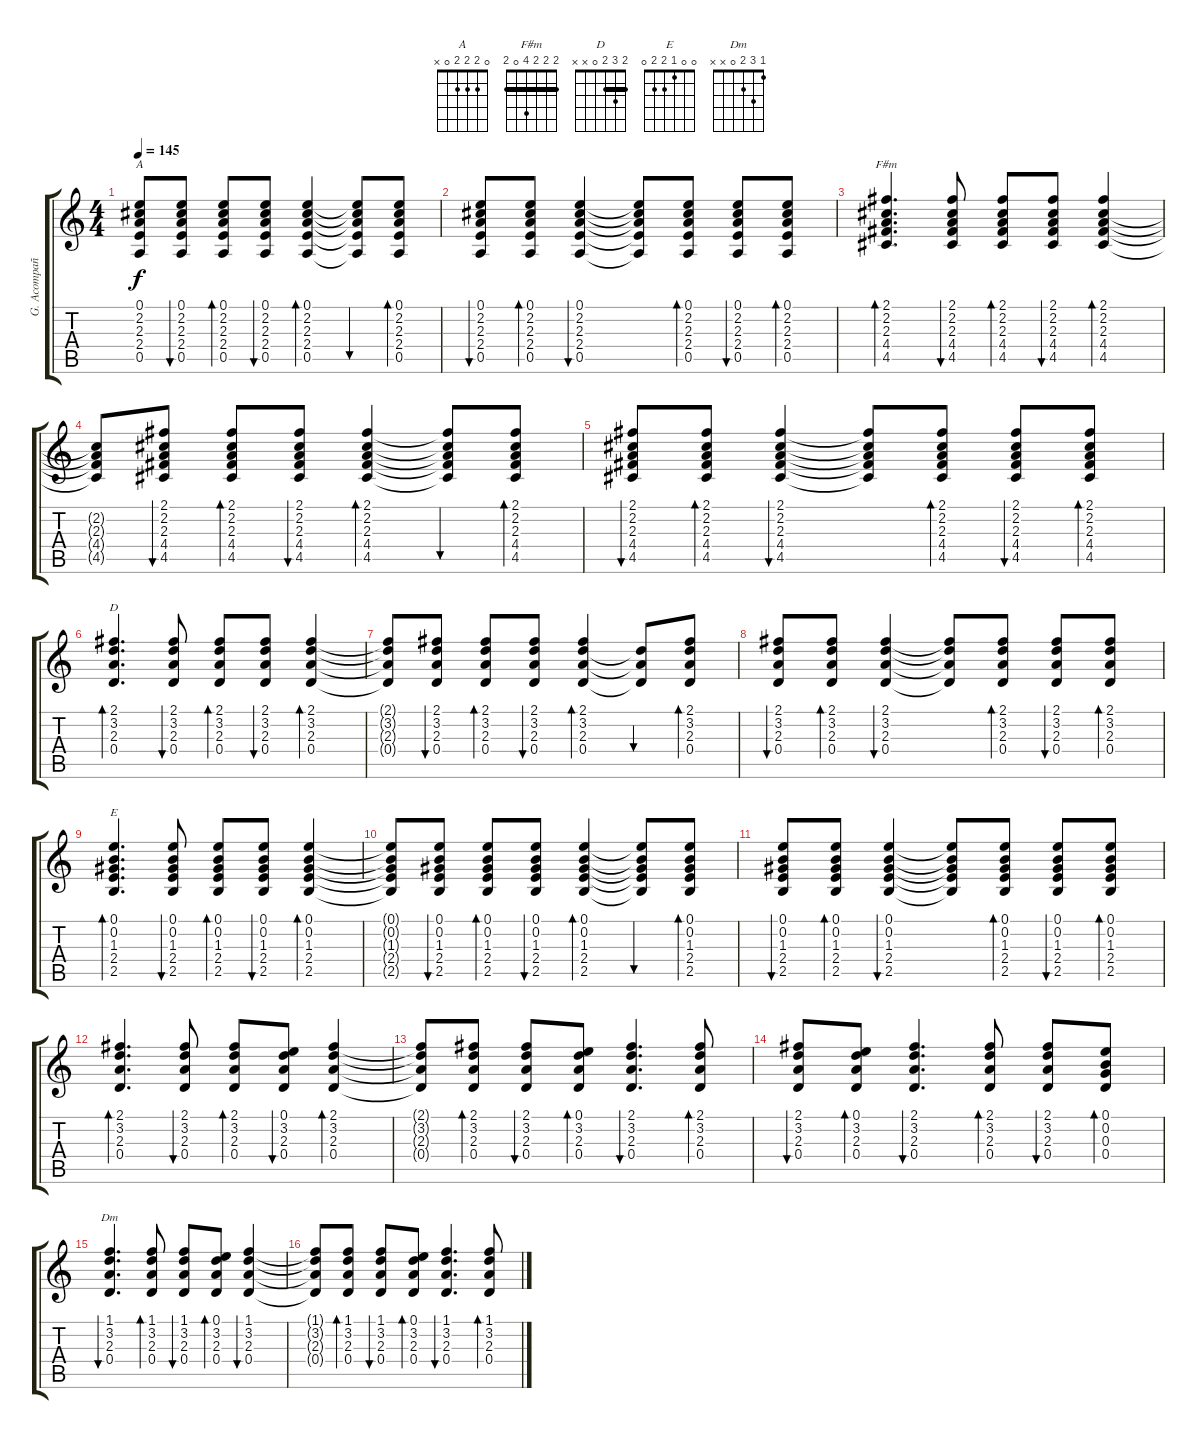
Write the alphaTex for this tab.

\track ("G. Acompañamiento" "G. Acompañ") {instrument acousticguitarsteel}
\staff {score tabs}
\tuning (E4 B3 G3 D3 A2 E2) {hide}
\chord ("A" 0 2 2 2 0 x)
\chord ("F#m" 2 2 2 4 0 2) {barre 2}
\chord ("D" 2 3 2 0 x x) {barre 2}
\chord ("E" 0 0 1 2 2 0)
\chord ("Dm" 1 3 2 0 x x)
\ts (4 4)
\tempo 145
\clef g2
\ks c
(0.1{t} 2.2{t} 2.3{t} 2.4{t} 0.5{t}).8{ch "A" dy f} (0.1 2.2 2.3 2.4 0.5).8{bu 30} (0.1 2.2 2.3 2.4 0.5).8{bd 30} (0.1 2.2 2.3 2.4 0.5).8{bu 30} (0.1 2.2 2.3 2.4 0.5).4{bd 30} (0.1{t} 2.2{t} 2.3{t} 2.4{t} 0.5{t}).8{bu 30} (0.1 2.2 2.3 2.4 0.5).8{bd 30} |
(0.1 2.2 2.3 2.4 0.5).8{bu 30} (0.1 2.2 2.3 2.4 0.5).8{bd 30} (0.1 2.2 2.3 2.4 0.5).4{bu 30} (0.1{t} 2.2{t} 2.3{t} 2.4{t} 0.5{t}).8 (0.1 2.2 2.3 2.4 0.5).8{bd 30} (0.1 2.2 2.3 2.4 0.5).8{bu 30} (0.1 2.2 2.3 2.4 0.5).8{bd 30} |
(2.1 2.2 2.3 4.4 4.5).4{d bd 30 ch "F#m"} (2.1 2.2 2.3 4.4 4.5).8{bu 30} (2.1 2.2 2.3 4.4 4.5).8{bd 30} (2.1 2.2 2.3 4.4 4.5).8{bu 30} (2.1 2.2 2.3 4.4 4.5).4{bd 30} |
(2.2{t} 2.3{t} 4.4{t} 4.5{t}).8 (2.1 2.2 2.3 4.4 4.5).8{bu 30} (2.1 2.2 2.3 4.4 4.5).8{bd 30} (2.1 2.2 2.3 4.4 4.5).8{bu 30} (2.1 2.2 2.3 4.4 4.5).4{bd 30} (2.1{t} 2.2{t} 2.3{t} 4.4{t} 4.5{t}).8{bu 30} (2.1 2.2 2.3 4.4 4.5).8{bd 30} |
(2.1 2.2 2.3 4.4 4.5).8{bu 30} (2.1 2.2 2.3 4.4 4.5).8{bd 30} (2.1 2.2 2.3 4.4 4.5).4{bu 30} (2.1{t} 2.2{t} 2.3{t} 4.4{t} 4.5{t}).8 (2.1 2.2 2.3 4.4 4.5).8{bd 30} (2.1 2.2 2.3 4.4 4.5).8{bu 30} (2.1 2.2 2.3 4.4 4.5).8{bd 30} |
(2.1 3.2 2.3 0.4).4{d bd 30 ch "D"} (2.1 3.2 2.3 0.4).8{bu 30} (2.1 3.2 2.3 0.4).8{bd 30} (2.1 3.2 2.3 0.4).8{bu 30} (2.1 3.2 2.3 0.4).4{bd 30} |
(2.1{t} 3.2{t} 2.3{t} 0.4{t}).8 (2.1 3.2 2.3 0.4).8{bu 30} (2.1 3.2 2.3 0.4).8{bd 30} (2.1 3.2 2.3 0.4).8{bu 30} (2.1 3.2 2.3 0.4).4{bd 30} (3.2{t} 2.3{t} 0.4{t}).8{bu 30} (2.1 3.2 2.3 0.4).8{bd 30} |
(2.1 3.2 2.3 0.4).8{bu 30} (2.1 3.2 2.3 0.4).8{bd 30} (2.1 3.2 2.3 0.4).4{bu 30} (2.1{t} 3.2{t} 2.3{t} 0.4{t}).8 (2.1 3.2 2.3 0.4).8{bd 30} (2.1 3.2 2.3 0.4).8{bu 30} (2.1 3.2 2.3 0.4).8{bd 30} |
(0.1 0.2 1.3 2.4 2.5).4{d bd 30 ch "E"} (0.1 0.2 1.3 2.4 2.5).8{bu 30} (0.1 0.2 1.3 2.4 2.5).8{bd 30} (0.1 0.2 1.3 2.4 2.5).8{bu 30} (0.1 0.2 1.3 2.4 2.5).4{bd 30} |
(0.1{t} 0.2{t} 1.3{t} 2.4{t} 2.5{t}).8 (0.1 0.2 1.3 2.4 2.5).8{bu 30} (0.1 0.2 1.3 2.4 2.5).8{bd 30} (0.1 0.2 1.3 2.4 2.5).8{bu 30} (0.1 0.2 1.3 2.4 2.5).4{bd 30} (0.1{t} 0.2{t} 1.3{t} 2.4{t} 2.5{t}).8{bu 30} (0.1 0.2 1.3 2.4 2.5).8{bd 30} |
(0.1 0.2 1.3 2.4 2.5).8{bu 30} (0.1 0.2 1.3 2.4 2.5).8{bd 30} (0.1 0.2 1.3 2.4 2.5).4{bu 30} (0.1{t} 0.2{t} 1.3{t} 2.4{t} 2.5{t}).8 (0.1 0.2 1.3 2.4 2.5).8{bd 30} (0.1 0.2 1.3 2.4 2.5).8{bu 30} (0.1 0.2 1.3 2.4 2.5).8{bd 30} |
(2.1 3.2 2.3 0.4).4{d bd 30} (2.1 3.2 2.3 0.4).8{bu 30} (2.1 3.2 2.3 0.4).8{bd 30} (0.1 3.2 2.3 0.4).8{bu 30} (2.1 3.2 2.3 0.4).4{bd 30} |
(2.1{t} 3.2{t} 2.3{t} 0.4{t}).8 (2.1 3.2 2.3 0.4).8{bd 30} (2.1 3.2 2.3 0.4).8{bu 30} (0.1 3.2 2.3 0.4).8{bd 30} (2.1 3.2 2.3 0.4).4{d bu 30} (2.1 3.2 2.3 0.4).8{bd 30} |
(2.1 3.2 2.3 0.4).8{bu 60} (0.1 3.2 2.3 0.4).8{bd 60} (2.1 3.2 2.3 0.4).4{d bu 60} (2.1 3.2 2.3 0.4).8{bd 60} (2.1 3.2 2.3 0.4).8{bu 60} (0.1 0.2 0.3 0.4).8{bd 60} |
(1.1 3.2 2.3 0.4).4{d bu 60 ch "Dm"} (1.1 3.2 2.3 0.4).8{bd 60} (1.1 3.2 2.3 0.4).8{bu 60} (0.1 3.2 2.3 0.4).8{bd 60} (1.1 3.2 2.3 0.4).4{bu 60} |
(1.1{t} 3.2{t} 2.3{t} 0.4{t}).8 (1.1 3.2 2.3 0.4).8{bd 60} (1.1 3.2 2.3 0.4).8{bu 60} (0.1 3.2 2.3 0.4).8{bd 60} (1.1 3.2 2.3 0.4).4{d bu 60} (1.1 3.2 2.3 0.4).8{bd 60}
